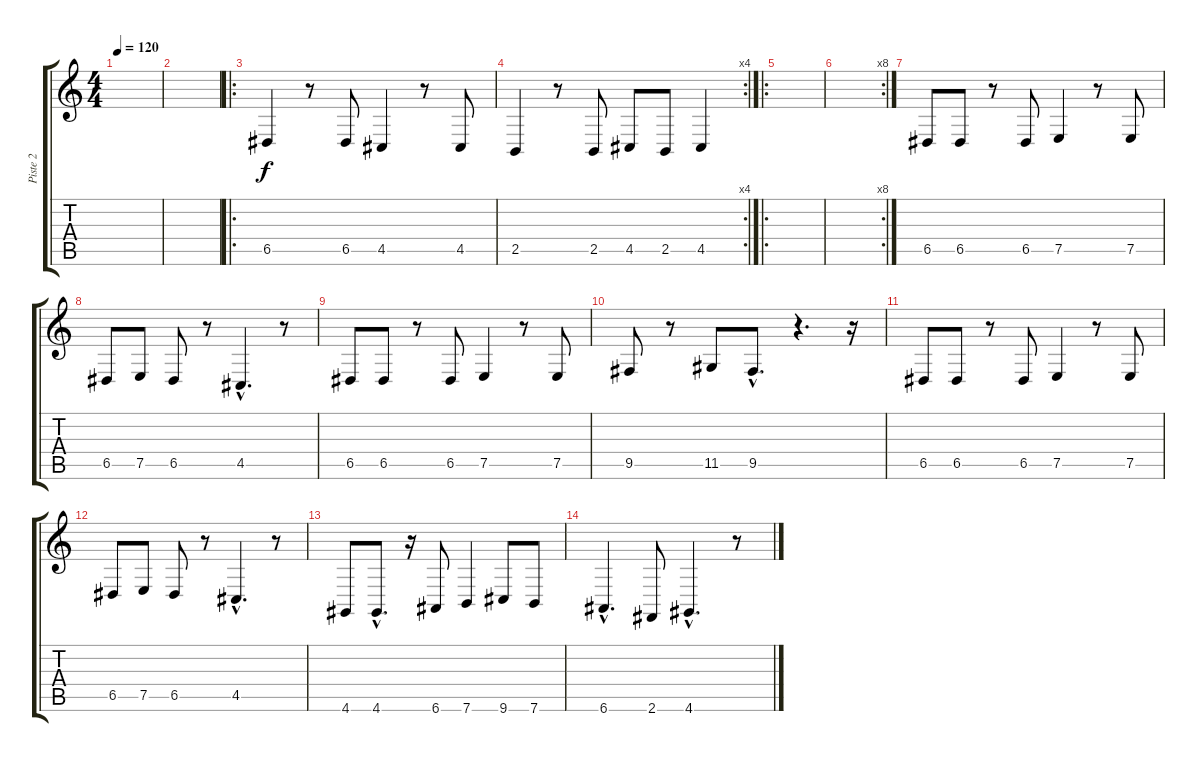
\track ("Piste 2" "Piste 2") {instrument trombone}
\staff {score tabs}
\tuning (E4 B3 G3 D3 A2 E2) {hide}
\ts (4 4)
\tempo 120
\clef g2
\ks c
|
|
\ro
6.5.4 r.8 6.5.8 4.5.4 r.8 4.5.8 |
\rc 4
2.5.4 r.8 2.5.8 4.5.8 2.5.8 4.5.4 |
\ro
|
\rc 8
|
6.5.8 6.5.8 r.8 6.5.8 7.5.4 r.8 7.5.8 |
6.5.8 7.5.8 6.5.8 r.8 4.5{hac}.4{d} r.8 |
6.5.8 6.5.8 r.8 6.5.8 7.5.4 r.8 7.5.8 |
9.5.8 r.8 11.5.8 9.5{hac}.8{d} r.4{d} r.16 |
6.5.8 6.5.8 r.8 6.5.8 7.5.4 r.8 7.5.8 |
6.5.8 7.5.8 6.5.8 r.8 4.5{hac}.4{d} r.8 |
4.6.8 4.6{hac}.8{d} r.16 6.6.8 7.6.4 9.6.8 7.6.8 |
6.6{hac}.4{d} 2.6.8 4.6{hac}.4{d} r.8
